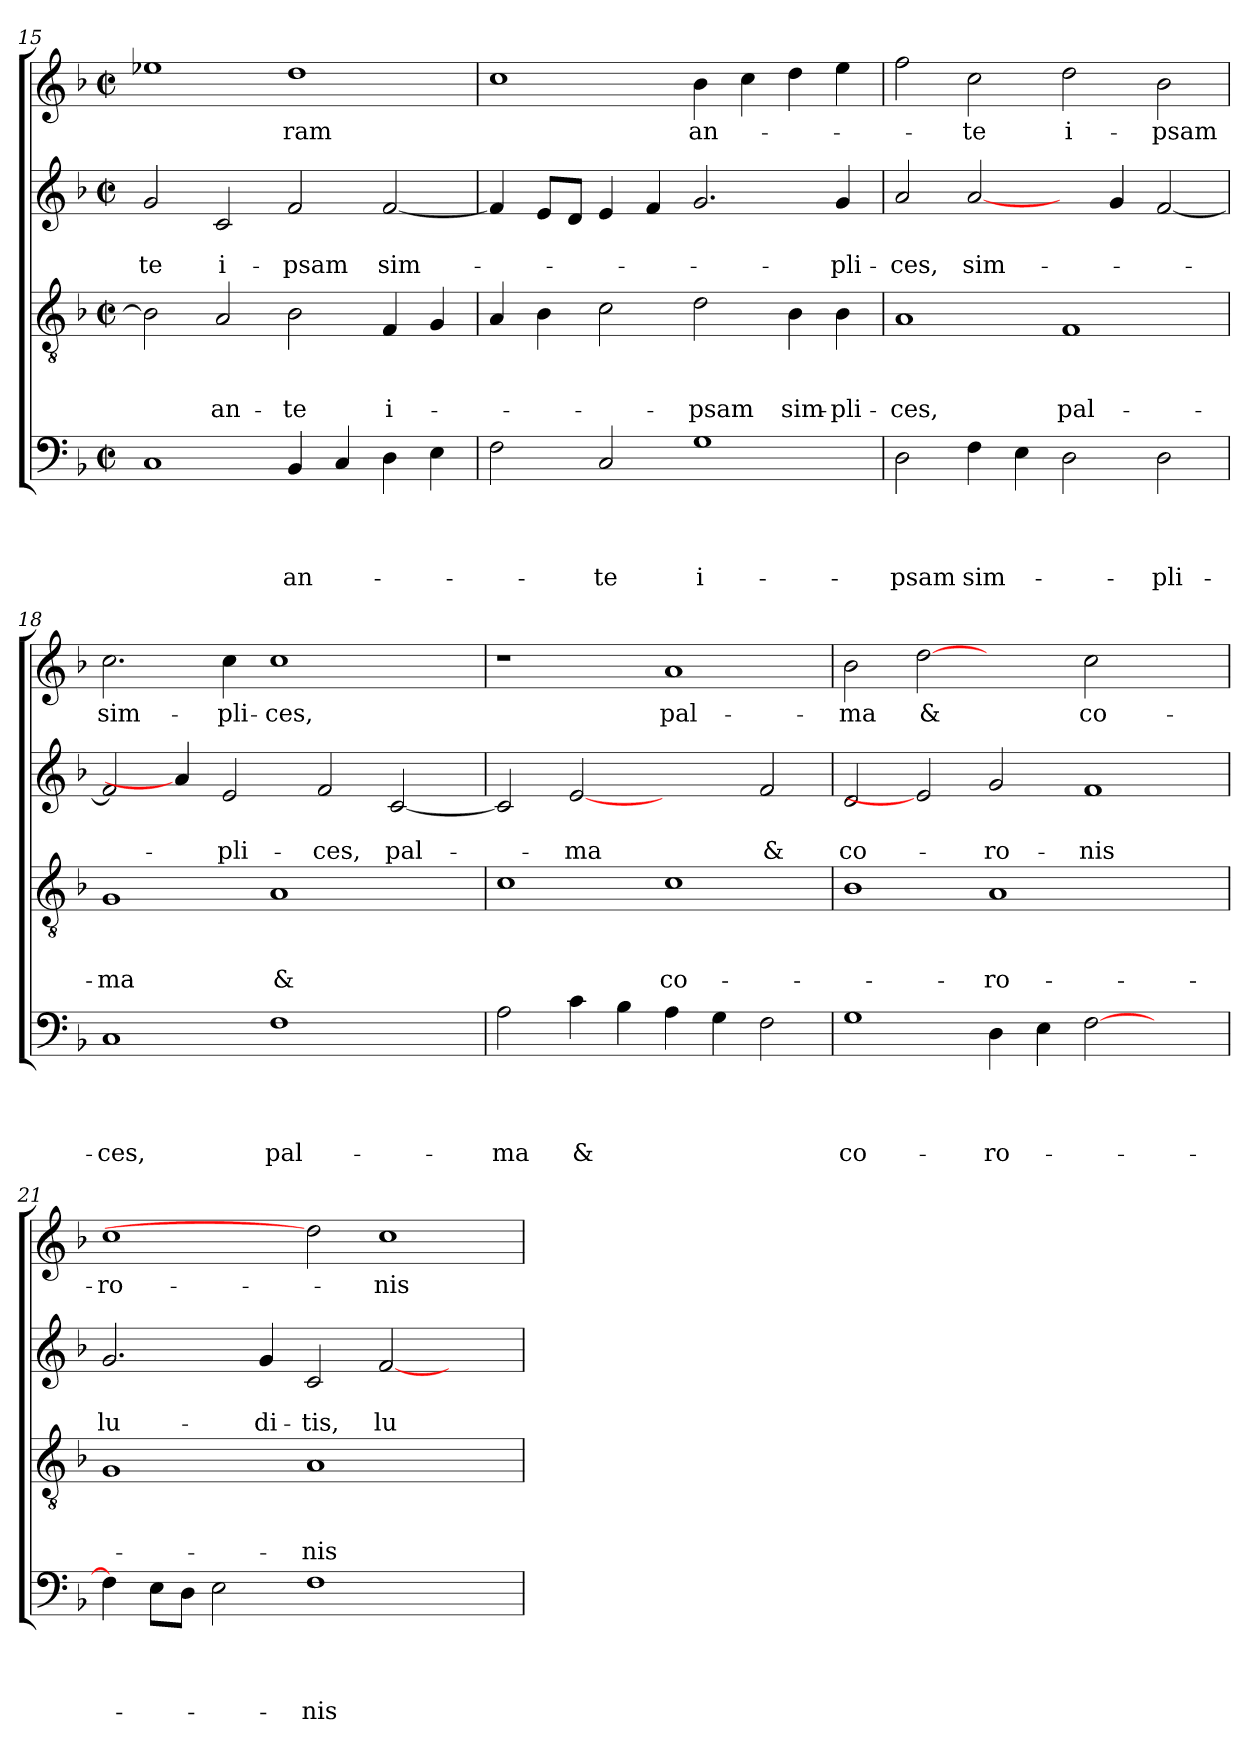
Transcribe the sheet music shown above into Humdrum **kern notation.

**kern	**text	**text	**text	**text	**kern	**text	**text	**text	**kern	**text	**text	**kern	**text
*part4	*part4	*part4	*part4	*part4	*part3	*part3	*part3	*part3	*part2	*part2	*part2	*part1	*part1
*staff4	*staff4	*staff4	*staff4	*staff4	*staff3	*staff3	*staff3	*staff3	*staff2	*staff2	*staff2	*staff1	*staff1
!!LO:PB:g=z
*clefF4	*	*	*	*	*clefGv2	*	*	*	*clefG2	*	*	*clefG2	*
*k[b-]	*	*	*	*	*k[b-]	*	*	*	*k[b-]	*	*	*k[b-]	*
*F:	*	*	*	*	*F:	*	*	*	*F:	*	*	*F:	*
*M2/2	*	*	*	*	*M2/2	*	*	*	*M2/2	*	*	*M2/2	*
*met(c|)	*	*	*	*	*met(c|)	*	*	*	*met(c|)	*	*	*met(c|)	*
=15	=15	=15	=15	=15	=15	=15	=15	=15	=15	=15	=15	=15	=15
!	!	!	!	!	!	!	!	!	!	!	!LO:LY:b	!	!
1C	.	.	.	.	2B-\]	.	.	.	2g/	.	-te	1ee-X	.
!	!	!	!	!	!	!	!	!LO:LY:b	!	!	!LO:LY:b	!	!
.	.	.	.	.	2A/	.	.	an-	2c/	.	i-	.	.
!	!	!	!	!LO:LY:b	!	!	!	!LO:LY:b	!	!	!LO:LY:b	!	!LO:LY:b
4BB-/	.	.	.	an-	2B-\	.	.	-te	2f/	.	-psam	1dd	-ram
4C/	.	.	.	.	.	.	.	.	.	.	.	.	.
!	!	!	!	!	!	!	!	!LO:LY:b	!	!	!LO:LY:b	!	!
4D\	.	.	.	.	4F/	.	.	i-	[2f/	.	sim-	.	.
4E\	.	.	.	.	4G/	.	.	.	.	.	.	.	.
=16	=16	=16	=16	=16	=16	=16	=16	=16	=16	=16	=16	=16	=16
2F\	.	.	.	.	4A/	.	.	.	4f/]	.	.	1cc	.
.	.	.	.	.	4B-\	.	.	.	8e/L	.	.	.	.
.	.	.	.	.	.	.	.	.	8d/J	.	.	.	.
!	!	!	!	!LO:LY:b	!	!	!	!	!	!	!	!	!
2C/	.	.	.	-te	2c\	.	.	.	4e/	.	.	.	.
.	.	.	.	.	.	.	.	.	4f/	.	.	.	.
!	!	!	!	!LO:LY:b	!	!	!	!LO:LY:b	!	!	!	!	!LO:LY:b
1G	.	.	.	i-	2d\	.	.	-psam	2.g/	.	.	4b-\	an-
.	.	.	.	.	.	.	.	.	.	.	.	4cc\	.
!	!	!	!	!	!	!	!	!LO:LY:b	!	!	!	!	!
.	.	.	.	.	4B-\	.	.	sim-	.	.	.	4dd\	.
!	!	!	!	!	!	!	!	!LO:LY:b	!	!	!LO:LY:b	!	!
.	.	.	.	.	4B-\	.	.	-pli-	4g/	.	-pli-	4ee\	.
=17	=17	=17	=17	=17	=17	=17	=17	=17	=17	=17	=17	=17	=17
!	!	!	!	!LO:LY:b	!	!	!	!LO:LY:b	!	!	!LO:LY:b	!	!
2D\	.	.	.	-psam	1A	.	.	-ces,	2a/	.	-ces,	2ff\	.
!	!	!	!	!LO:LY:b	!	!	!	!	!	!	!LO:LY:b	!	!LO:LY:b
4F\	.	.	.	sim-	.	.	.	.	[2a/	.	sim-	2cc\	-te
4E\	.	.	.	.	.	.	.	.	.	.	.	.	.
!	!	!	!	!	!	!	!	!LO:LY:b	!	!	!	!	!LO:LY:b
2D\	.	.	.	.	1F	.	.	pal-	4ryy	.	.	2dd\	i-
.	.	.	.	.	.	.	.	.	4g/	.	.	.	.
!	!	!	!	!LO:LY:b	!	!	!	!	!	!	!	!	!LO:LY:b
2D\	.	.	.	-pli-	.	.	.	.	[2f/	.	.	2b-\	-psam
=18	=18	=18	=18	=18	=18	=18	=18	=18	=18	=18	=18	=18	=18
!	!	!	!	!LO:LY:b	!	!	!	!LO:LY:b	!	!	!	!	!LO:LY:b
1C	.	.	.	-ces,	1G	.	.	-ma	2f/]	.	.	2.cc\	sim-
.	.	.	.	.	.	.	.	.	4a/]	.	.	.	.
!	!	!	!	!	!	!	!	!	!	!	!LO:LY:b	!	!LO:LY:b
.	.	.	.	.	.	.	.	.	2e/	.	-pli-	4cc\	-pli-
!	!	!	!	!LO:LY:b	!	!	!	!LO:LY:b	!	!	!	!	!LO:LY:b
1F	.	.	.	pal-	1A	.	.	&	.	.	.	1cc	-ces,
!	!	!	!	!	!	!	!	!	!	!	!LO:LY:b	!	!
.	.	.	.	.	.	.	.	.	2f/	.	-ces,	.	.
!	!	!	!	!	!	!	!	!	!	!	!LO:LY:b	!	!
.	.	.	.	.	.	.	.	.	[2c/	.	pal-	.	.
4ryy	.	.	.	.	4ryy	.	.	.	.	.	.	4ryy	.
!!LO:LB:g=z
=19	=19	=19	=19	=19	=19	=19	=19	=19	=19	=19	=19	=19	=19
!	!	!	!	!LO:LY:b	!	!	!	!	!	!	!	!	!
2A\	.	.	.	-ma	1c	.	.	.	2c/]	.	.	1r	.
!	!	!	!	!LO:LY:b	!	!	!	!	!	!	!LO:LY:b	!	!
4c\	.	.	.	&	.	.	.	.	[2e	.	-ma	.	.
4B-\	.	.	.	.	.	.	.	.	.	.	.	.	.
!	!	!	!	!	!	!	!	!LO:LY:b	!	!	!	!	!LO:LY:b
4A\	.	.	.	.	1c	.	.	co-	2ryy	.	.	1a	pal-
4G\	.	.	.	.	.	.	.	.	.	.	.	.	.
!	!	!	!	!	!	!	!	!	!	!	!LO:LY:b	!	!
2F\	.	.	.	.	.	.	.	.	2f/	.	&	.	.
=20	=20	=20	=20	=20	=20	=20	=20	=20	=20	=20	=20	=20	=20
!	!	!	!	!LO:LY:b	!	!	!	!	!	!	!LO:LY:b	!	!LO:LY:b
1G	.	.	.	co-	1B-	.	.	.	2d/	.	co-	2b-\	-ma
!	!	!	!	!	!	!	!	!	!	!	!	!	!LO:LY:b
.	.	.	.	.	.	.	.	.	2e]	.	.	[2dd	&
!	!	!	!	!LO:LY:b	!	!	!	!LO:LY:b	!	!	!LO:LY:b	!	!
4D\	.	.	.	-ro-	1A	.	.	-ro-	2g/	.	-ro-	2ryy	.
4E\	.	.	.	.	.	.	.	.	.	.	.	.	.
!	!	!	!	!	!	!	!	!	!	!	!LO:LY:b	!	!LO:LY:b
[2F\	.	.	.	.	.	.	.	.	1f	.	-nis	2cc\	co-
2ryy	.	.	.	.	2ryy	.	.	.	.	.	.	2ryy	.
=21	=21	=21	=21	=21	=21	=21	=21	=21	=21	=21	=21	=21	=21
!	!	!	!	!	!	!	!	!	!	!	!LO:LY:b	!	!LO:LY:b
4F\]	.	.	.	.	1G	.	.	.	2.g/	.	lu-	1cc	-ro-
8E\L	.	.	.	.	.	.	.	.	.	.	.	.	.
8D\J	.	.	.	.	.	.	.	.	.	.	.	.	.
2E\	.	.	.	.	.	.	.	.	.	.	.	.	.
!	!	!	!	!	!	!	!	!	!	!	!LO:LY:b	!	!
.	.	.	.	.	.	.	.	.	4g/	.	-di-	.	.
!	!	!	!	!LO:LY:b	!	!	!	!LO:LY:b	!	!	!LO:LY:b	!	!
1F	.	.	.	-nis	1A	.	.	-nis	2c/	.	-tis,	2dd]	.
!	!	!	!	!	!	!	!	!	!	!	!LO:LY:b	!	!LO:LY:b
.	.	.	.	.	.	.	.	.	[2f/	.	lu-	1cc	-nis
2ryy	.	.	.	.	2ryy	.	.	.	2ryy	.	.	.	.
=	=	=	=	=	=	=	=	=	=	=	=	=	=
*-	*-	*-	*-	*-	*-	*-	*-	*-	*-	*-	*-	*-	*-
